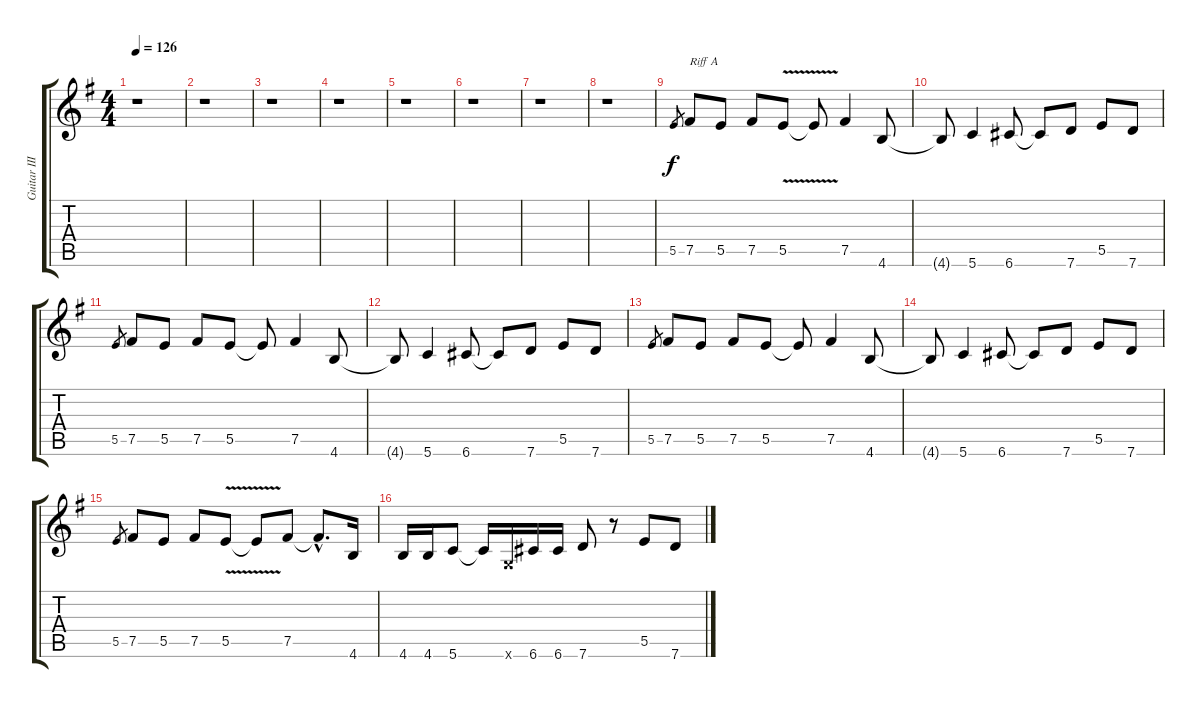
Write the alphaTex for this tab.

\track ("Guitar III" "Guitar III") {instrument distortionguitar}
\staff {score tabs}
\tuning (D4 B3 G3 D3 B2 G2) {hide}
\ts (4 4)
\tempo 126
\clef g2
\ks g
r.1{dy f instrument distortionguitar} |
r.1 |
r.1 |
r.1 |
r.1 |
r.1 |
r.1 |
r.1 |
5.5.8{gr} 7.5.8{txt "Riff A"} 5.5.8 7.5.8 5.5{v}.8 5.5{t}.8 7.5.4 4.6.8 |
4.6{t}.8 5.6.4 6.6.8 6.6{t}.8 7.6.8 5.5.8 7.6.8 |
5.5.8{gr} 7.5.8 5.5.8 7.5.8 5.5.8 5.5{t}.8 7.5.4 4.6.8 |
4.6{t}.8 5.6.4 6.6.8 6.6{t}.8 7.6.8 5.5.8 7.6.8 |
5.5.8{gr} 7.5.8 5.5.8 7.5.8 5.5.8 5.5{t}.8 7.5.4 4.6.8 |
4.6{t}.8 5.6.4 6.6.8 6.6{t}.8 7.6.8 5.5.8 7.6.8 |
5.5.8{gr} 7.5.8 5.5.8 7.5.8 5.5{v}.8 5.5{t}.8 7.5.8 7.5{hac t}.8{d} 4.6.16 |
4.6.16 4.6.16 5.6.8 5.6{t}.16 0.6{x}.16 6.6.16 6.6.16 7.6.8 r.8 5.5.8 7.6.8
